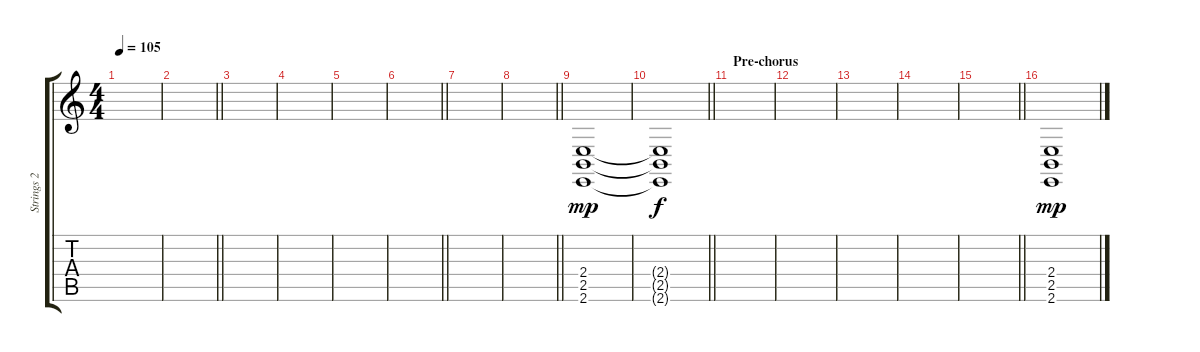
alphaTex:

\track ("Strings 2" "Strings 2") {instrument stringensemble1}
\staff {score tabs}
\tuning (E4 B3 G3 D3 A2 D2) {hide}
\ts (4 4)
\tempo 105
\clef g2
\ks c
|
\barLineRight lightlight
|
|
|
|
\barLineRight lightlight
|
|
\barLineRight lightlight
|
(2.4 2.5 2.6).1{dy mp volume 9} |
\barLineRight lightlight
(2.4{t} 2.5{t} 2.6{t}).1{dy f} |
\section ("" "Pre-chorus")
|
|
|
|
\barLineRight lightlight
|
(2.4 2.5 2.6).1{dy mp volume 9}
